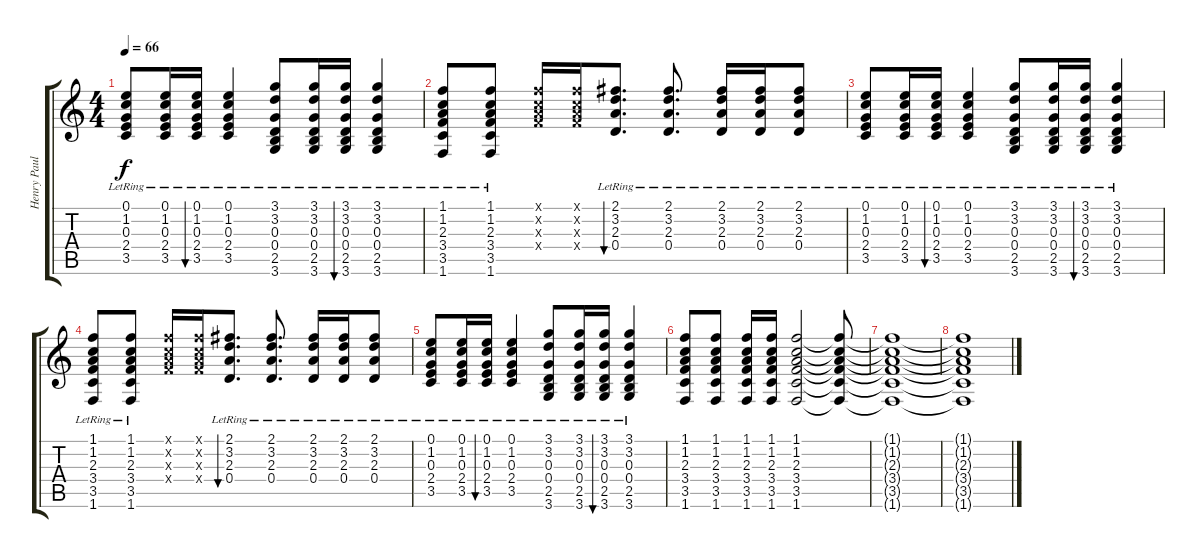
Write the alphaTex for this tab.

\track ("Henry Paul Guitar" "Henry Paul") {instrument acousticguitarsteel}
\staff {score tabs}
\tuning (E4 B3 G3 D3 A2 E2) {hide}
\ts (4 4)
\tempo 66
\clef g2
\ks c
(0.1{lr} 1.2{lr} 0.3{lr} 2.4{lr} 3.5{lr}).8{dy f} (0.1{lr} 1.2{lr} 0.3{lr} 2.4{lr} 3.5{lr}).16 (0.1{lr} 1.2{lr} 0.3{lr} 2.4{lr} 3.5{lr}).16{bu 30} (0.1{lr} 1.2{lr} 0.3{lr} 2.4{lr} 3.5{lr}).4 (3.1{lr} 3.2{lr} 0.3{lr} 0.4{lr} 2.5{lr} 3.6{lr}).8 (3.1{lr} 3.2{lr} 0.3{lr} 0.4{lr} 2.5{lr} 3.6{lr}).16 (3.1{lr} 3.2{lr} 0.3{lr} 0.4{lr} 2.5{lr} 3.6{lr}).16{bu 30} (3.1{lr} 3.2{lr} 0.3{lr} 0.4{lr} 2.5{lr} 3.6{lr}).4 |
(1.1{lr} 1.2{lr} 2.3{lr} 3.4{lr} 3.5{lr} 1.6{lr}).8 (1.1{lr} 1.2{lr} 2.3{lr} 3.4{lr} 3.5{lr} 1.6{lr}).8 (1.1{x} 1.2{x} 2.3{x} 3.4{x}).16 (1.1{x} 1.2{x} 2.3{x} 3.4{x}).16 (2.1{lr} 3.2{lr} 2.3{lr} 0.4{lr}).8{d bu 30} (2.1{lr} 3.2{lr} 2.3{lr} 0.4{lr}).8{d} (2.1{lr} 3.2{lr} 2.3{lr} 0.4{lr}).16 (2.1{lr} 3.2{lr} 2.3{lr} 0.4{lr}).16 (2.1{lr} 3.2{lr} 2.3{lr} 0.4{lr}).8 |
(0.1{lr} 1.2{lr} 0.3{lr} 2.4{lr} 3.5{lr}).8 (0.1{lr} 1.2{lr} 0.3{lr} 2.4{lr} 3.5{lr}).16 (0.1{lr} 1.2{lr} 0.3{lr} 2.4{lr} 3.5{lr}).16{bu 30} (0.1{lr} 1.2{lr} 0.3{lr} 2.4{lr} 3.5{lr}).4 (3.1{lr} 3.2{lr} 0.3{lr} 0.4{lr} 2.5{lr} 3.6{lr}).8 (3.1{lr} 3.2{lr} 0.3{lr} 0.4{lr} 2.5{lr} 3.6{lr}).16 (3.1{lr} 3.2{lr} 0.3{lr} 0.4{lr} 2.5{lr} 3.6{lr}).16{bu 30} (3.1{lr} 3.2{lr} 0.3{lr} 0.4{lr} 2.5{lr} 3.6{lr}).4 |
(1.1{lr} 1.2{lr} 2.3{lr} 3.4{lr} 3.5{lr} 1.6{lr}).8 (1.1{lr} 1.2{lr} 2.3{lr} 3.4{lr} 3.5{lr} 1.6{lr}).8 (1.1{x} 1.2{x} 2.3{x} 3.4{x}).16 (1.1{x} 1.2{x} 2.3{x} 3.4{x}).16 (2.1{lr} 3.2{lr} 2.3{lr} 0.4{lr}).8{d bu 30} (2.1{lr} 3.2{lr} 2.3{lr} 0.4{lr}).8{d} (2.1{lr} 3.2{lr} 2.3{lr} 0.4{lr}).16 (2.1{lr} 3.2{lr} 2.3{lr} 0.4{lr}).16 (2.1{lr} 3.2{lr} 2.3{lr} 0.4{lr}).8 |
(0.1{lr} 1.2{lr} 0.3{lr} 2.4{lr} 3.5{lr}).8 (0.1{lr} 1.2{lr} 0.3{lr} 2.4{lr} 3.5{lr}).16 (0.1{lr} 1.2{lr} 0.3{lr} 2.4{lr} 3.5{lr}).16{bu 30} (0.1{lr} 1.2{lr} 0.3{lr} 2.4{lr} 3.5{lr}).4 (3.1{lr} 3.2{lr} 0.3{lr} 0.4{lr} 2.5{lr} 3.6{lr}).8 (3.1{lr} 3.2{lr} 0.3{lr} 0.4{lr} 2.5{lr} 3.6{lr}).16 (3.1{lr} 3.2{lr} 0.3{lr} 0.4{lr} 2.5{lr} 3.6{lr}).16{bu 30} (3.1{lr} 3.2{lr} 0.3{lr} 0.4{lr} 2.5{lr} 3.6{lr}).4 |
(1.1 1.2 2.3 3.4 3.5 1.6).8 (1.1 1.2 2.3 3.4 3.5 1.6).8 (1.1 1.2 2.3 3.4 3.5 1.6).16 (1.1 1.2 2.3 3.4 3.5 1.6).16 (1.1 1.2 2.3 3.4 3.5 1.6).2 (1.1{t} 1.2{t} 2.3{t} 3.4{t} 3.5{t} 1.6{t}).8 |
(1.1{t} 1.2{t} 2.3{t} 3.4{t} 3.5{t} 1.6{t}).1 |
(1.1{t} 1.2{t} 2.3{t} 3.4{t} 3.5{t} 1.6{t}).1
